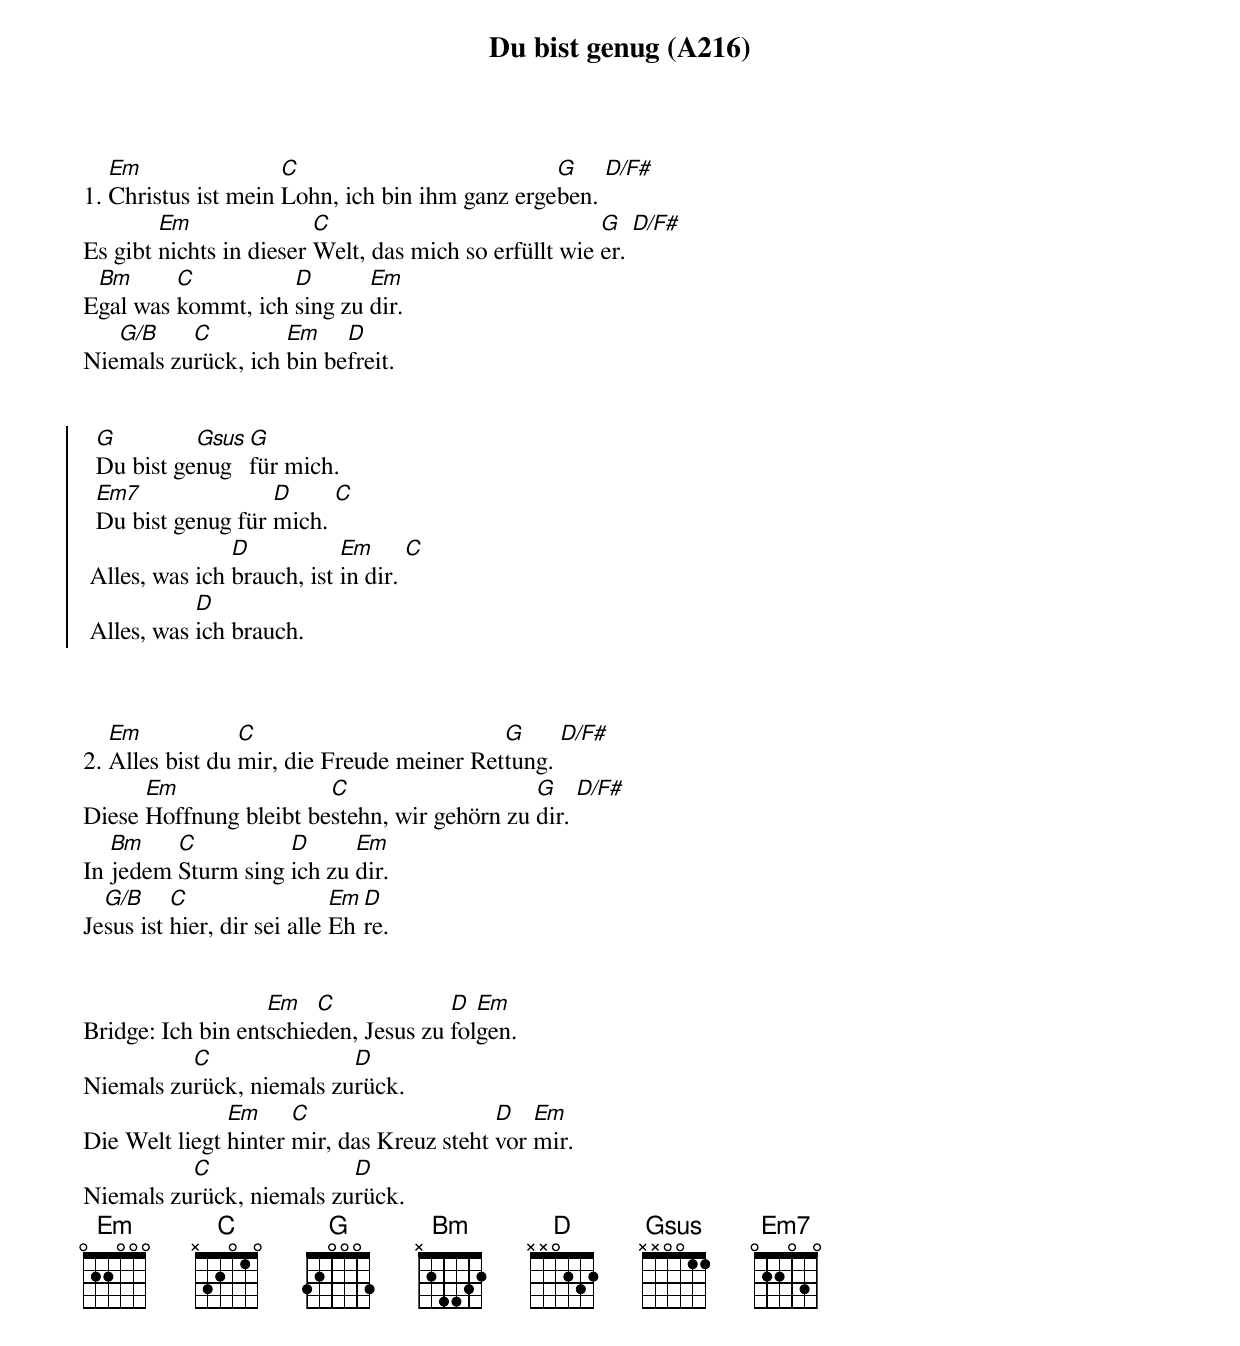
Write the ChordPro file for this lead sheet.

{title: Du bist genug (A216)}
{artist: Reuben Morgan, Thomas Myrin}


1. [Em]Christus ist mein [C]Lohn, ich bin ihm ganz erge[G]ben. [D/F#]
Es gibt [Em]nichts in dieser [C]Welt, das mich so erfüllt wie [G]er. [D/F#]
E[Bm]gal was [C]kommt, ich [D]sing zu [Em]dir.
Nie[G/B]mals zu[C]rück, ich [Em]bin be[D]freit.


{soc}
  [G]Du bist ge[Gsus]nug [G]für mich.
  [Em7]Du bist genug für [D]mich. [C]
 Alles, was ich [D]brauch, ist [Em]in dir. [C]
 Alles, was [D]ich brauch.
 {eoc}



2. [Em]Alles bist du [C]mir, die Freude meiner Ret[G]tung. [D/F#]
Diese [Em]Hoffnung bleibt be[C]stehn, wir gehörn zu [G]dir. [D/F#]
In [Bm]jedem [C]Sturm sing [D]ich zu [Em]dir.
Je[G/B]sus ist [C]hier, dir sei alle [Em]Eh[D]re.


Bridge: Ich bin ent[Em]schie[C]den, Jesus zu [D]fol[Em]gen.
Niemals zu[C]rück, niemals zu[D]rück.
Die Welt liegt [Em]hinter [C]mir, das Kreuz steht [D]vor [Em]mir.
Niemals zu[C]rück, niemals zu[D]rück.
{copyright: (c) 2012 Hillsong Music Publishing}
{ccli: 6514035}
